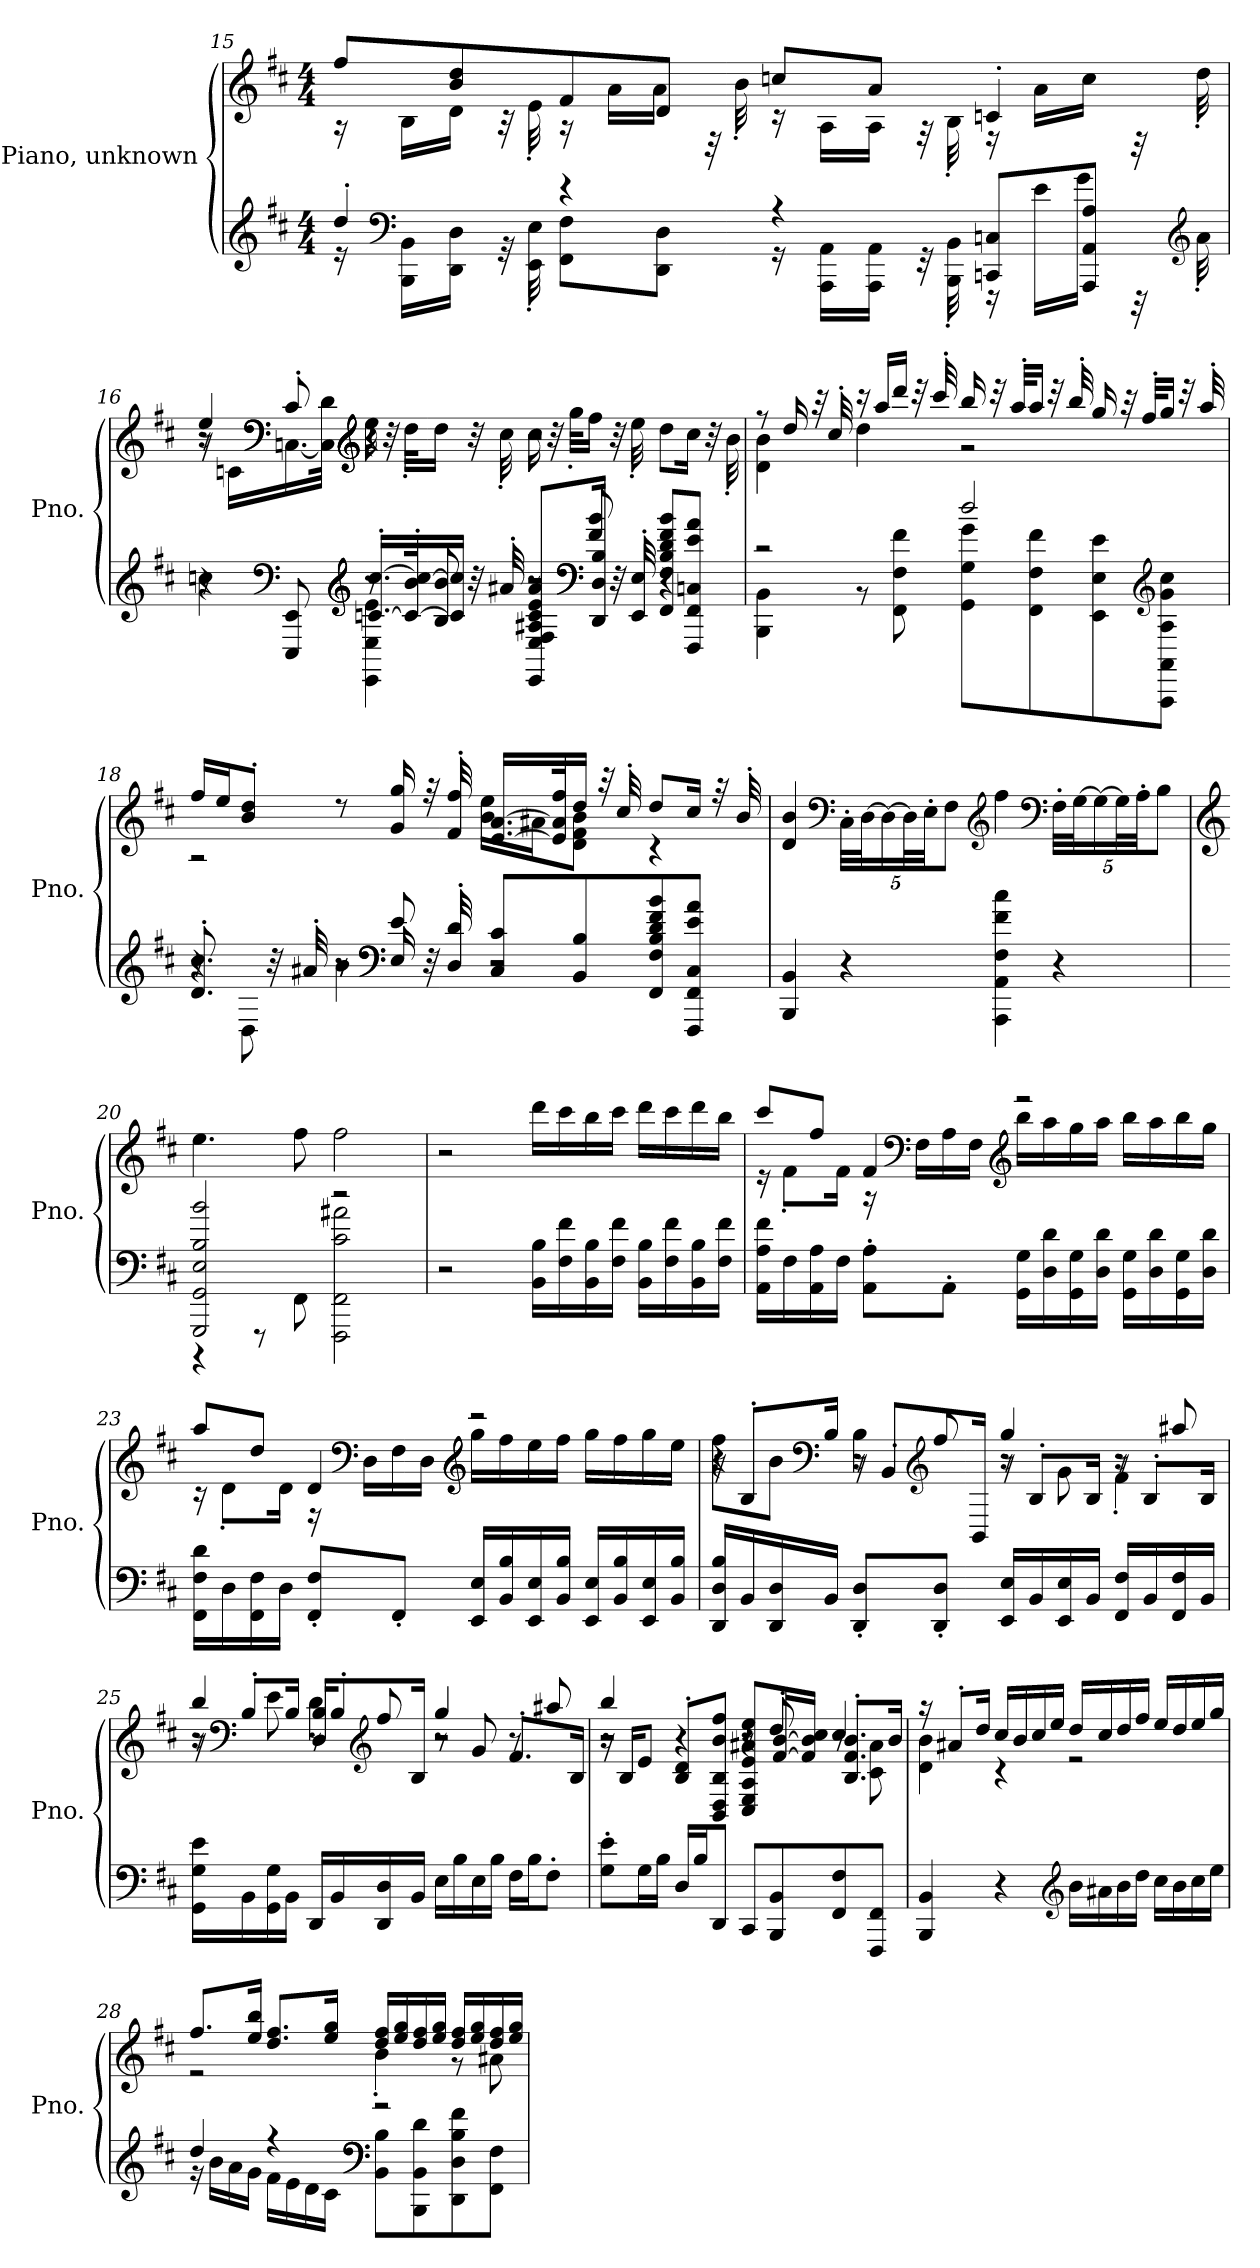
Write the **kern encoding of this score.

**kern	**kern
*part1	*part1
*staff2	*staff1
*I"Piano, unknown	*
*I'Pno.	*
!!LO:LB:g=z
*clefG2	*clefG2
*k[f#c#]	*k[f#c#]
*M4/4	*M4/4
=15	=15
*^	*^
4dd'/	16r	8ff#/L	16r
*clefF4	*	*	*
.	16BBB\ 16BB\LL	.	16B\LL
.	16DD\ 16D\JJ	8b/ 8dd/	16d\JJ
.	32r	.	32r
.	32EE\' 32E\'	.	32e'\
4r	8FF#\ 8F#\L	8f#/	16r
.	.	.	16a\LL
.	8DD\ 8D\J	8d/J	16a\JJ
.	.	.	32r
.	.	.	32b'\
4r	16r	8ccn/L	16r
.	16AAA\ 16AA\LL	.	16A\LL
.	16AAA\ 16AA\JJ	8a/J	16A\JJ
.	32r	.	32r
.	32BBB\' 32BB\'	.	32B'\
8CCn/ 8Cn/L	16r	4cn'/	16r
.	16e\LL	.	16a\LL
8AAA/ 8AA/ 8A/J	16g\JJ	.	16cc\JJ
.	32r	.	32r
*clefG2	*	*	*
.	32a'\	.	32dd'\
!!LO:LB:g=z
=16	=16	=16	=16
*	*^	*	*^
4r	4ccn\	8r	4ee/	16r	8r
.	.	.	.	16cn\LL	.
*clefF4	*	*	*clefF4	*	*
.	.	8EEE/ 8EE/	.	[16.Cn\	8c'/
.	.	.	.	32C\] 32d\JJk	.
*clefG2	*	*	*clefG2	*	*
8r	4EE\ 4E\ 4e\	[16.cn/' [16.cc/'LL	4r	16ee\	4r
.	.	.	.	32r	.
.	.	32c/_' 32b/' 32cc/_'K	.	32dd'\KLL	.
8B/ 8b/	.	16c/] 16cc/]JJ	.	16dd\JJ	.
.	.	32r	.	32r	.
.	.	32a#X'/	.	32cc#'\	.
8r	2r	8EE/ 8E/ 8F#/ 8A#X/ 8c/ 8e/ 8a#/L	2r	16cc#\	2r
.	.	.	.	32r	.
.	.	.	.	32gg'\KLL	.
*clefF4	*	*	*	*	*
8f#/ 8b/	.	16DD/ 16D/ 16B/Jk	.	16ff#\JJ	.
.	.	32r	.	32r	.
.	.	32EE/' 32E/'	.	32ee'\	.
4r	.	8FF#/ 8F#/ 8B/ 8d/ 8f#/ 8b/L	.	8dd\L	.
.	.	8FFF#/ 8FF#/ 8Cn/ 8e/ 8a#/J	.	16cc#\Jk	.
.	.	.	.	32r	.
.	.	.	.	32b'\	.
*	*v	*v	*	*	*
*	*	*	*v	*v
!!LO:LB:g=z
=17	=17	=17	=17
2r	4BBB\ 4BB\	8r	4d\ 4b\
.	.	16dd/	.
.	.	32r	.
.	.	32cc#'/	.
.	8r	16r	4dd\
.	.	16aa/LL	.
.	8FF#\ 8F#\ 8f#\	16ddd/JJ	.
.	.	32r	.
.	.	32ccc#'/	.
2dd/	8GG\ 8G\ 8g\L	16bb/	2r
.	.	32r	.
.	.	32aa'/KLL	.
.	8FF#\ 8F#\ 8f#\	16aa/JJ	.
.	.	32r	.
.	.	32bb'/	.
.	8EE\ 8E\ 8e\	16gg/	.
.	.	32r	.
.	.	32ff#'/KLL	.
*clefG2	*	*	*
.	8AAA\ 8AA\ 8A\ 8g\ 8cc#\J	16gg/JJ	.
.	.	32r	.
.	.	32aa'/	.
!!LO:LB:g=z	!!
=18	=18	=18	=18
*	*^	*	*
4r	8r	8.d/' 8.cc#/'	16ff#/LL	2r
.	.	.	16ee/J	.
.	8D\	.	8b/' 8dd/'J	.
.	.	32r	.	.
.	.	32a#X'/	.	.
8r	4b\	8r	8r	.
*clefF4	*	*	*	*
8e/	.	16E/	16g/ 16gg/	.
.	.	32r	32r	.
.	.	32D/' 32d/'	32f#/' 32ff#/'	.
2r	2r	8C#/ 8c#/L	[16.e/ [16.a/LL	16b\ 16ee\LL
.	.	.	.	16a#X\J
.	.	.	32e/] 32a/] 32ff#/K	.
.	.	8BB/ 8B/	16dd/JJ	8d\ 8f#\ 8b\J
.	.	.	32r	.
.	.	.	32cc#'/	.
.	.	8FF#/ 8F#/ 8B/ 8d/ 8f#/ 8b/	8dd/L	4r
.	.	8FFF#/ 8FF#/ 8C#/ 8e/ 8a#/J	16cc#/Jk	.
.	.	.	32r	.
.	.	.	32b'/	.
*v	*v	*v	*	*
*	*v	*v
!!LO:LB:g=z
=19	=19
4BBB/ 4BB/	4d/ 4b/
*	*clefF4
*	*Xbrackettup
4r	40C#'\LLL
.	[40D\J
.	20D\_
.	40D\L]
.	40E'\JJ
.	10F#\J
*	*clefG2
4AAA\ 4AA\ 4F#\ 4f#\ 4cc#\	4ff#\
*	*clefF4
4r	40F#'\LLL
.	[40G\J
.	20G\_
.	40G\L]
.	40A'\JJ
.	10B\J
=20	=20
*	*clefG2
*^	*
2GGG/ 2GG/ 2E/ 2B/ 2b/	4r	4.ee\
.	8r	.
.	8FF#\	8ff#\
2r	2FFF#\ 2FF#\ 2c#\ 2a#X\	2ff#\
*v	*v	*
=21	=21
2r	2r
16BB\ 16B\LL	16ddd\LL
16F#\ 16f#\	16ccc#\
16BB\ 16B\	16bb\
16F#\ 16f#\JJ	16ccc#\JJ
16BB\ 16B\LL	16ddd\LL
16F#\ 16f#\	16ccc#\
16BB\ 16B\	16ddd\
16F#\ 16f#\JJ	16bb\JJ
!!LO:PB:g=z
=22	=22
*	*^
16AA\ 16A\ 16f#\LL	8ccc#/L	16r
16F#\	.	8f#'\L
16AA\ 16A\	8ff#/J	.
16F#\JJ	.	16f#\Jk
8AA\' 8A\'L	4f#/	16r
*	*clefF4	*
.	.	16F#\LL
8AA'\J	.	16A\
.	.	16F#\JJ
*	*clefG2	*
16GG\ 16G\LL	2r	16bb\LL
16D\ 16d\	.	16aa\
16GG\ 16G\	.	16gg\
16D\ 16d\JJ	.	16aa\JJ
16GG\ 16G\LL	.	16bb\LL
16D\ 16d\	.	16aa\
16GG\ 16G\	.	16bb\
16D\ 16d\JJ	.	16gg\JJ
=23	=23	=23
16FF#\ 16F#\ 16d\LL	8aa/L	16r
16D\	.	8d'\L
16FF#\ 16F#\	8dd/J	.
16D\JJ	.	16d\Jk
8FF#/' 8F#/'L	4d/	16r
*	*clefF4	*
.	.	16D\LL
8FF#'/J	.	16F#\
.	.	16D\JJ
*	*clefG2	*
16EE/ 16E/LL	2r	16gg\LL
16BB/ 16B/	.	16ff#\
16EE/ 16E/	.	16ee\
16BB/ 16B/JJ	.	16ff#\JJ
16EE/ 16E/LL	.	16gg\LL
16BB/ 16B/	.	16ff#\
16EE/ 16E/	.	16gg\
16BB/ 16B/JJ	.	16ee\JJ
!!LO:LB:g=z
=24	=24	=24
*	*	*^
16DD/ 16D/ 16B/LL	4r	8ff#\L	16r
16BB/	.	.	8B'/L
16DD/ 16D/	.	8b\J	.
*	*clefF4	*	*
16BB/JJ	.	.	16B/Jk
8DD/' 8D/'L	8r	4B\	16r
.	.	.	8BB'/L
*	*clefG2	*	*
8DD/' 8D/'J	8ff#/	.	.
.	.	.	16BB/Jk
16EE/ 16E/LL	4gg/	8r	16r
16BB/	.	.	8B'/L
16EE/ 16E/	.	8g\	.
16BB/JJ	.	.	16B/Jk
16FF#/ 16F#/LL	8r	4f#'\	16r
16BB/	.	.	8B'/L
16FF#/ 16F#/	8aa#X/	.	.
16BB/JJ	.	.	16B/Jk
=25	=25	=25	=25
16GG\ 16G\ 16e\LL	4bb/	8r	16r
*	*clefF4	*	*
16BB\	.	.	8B'/L
16GG\ 16G\	.	8e\	.
16BB\JJ	.	.	16B/Jk
16DD/LL	8r	4d\	16D/ 16B/KL
16BB/	.	.	8B'/
*	*clefG2	*	*
16DD/ 16D/	8ff#/	.	.
16BB/JJ	.	.	16B/Jk
16E\LL	4gg/	2r	8r
16B\	.	.	.
16E\	.	.	8g/
16B\JJ	.	.	.
16F#\LL	8r	.	8.f#'/L
16B\J	.	.	.
8F#'\J	8aa#X/	.	.
.	.	.	16B/Jk
!!LO:LB:g=z	!!	!!
=26	=26	=26	=26
8G\' 8e\'L	4bb/	2r	16r
.	.	.	16B/KL
16G\L	.	.	8e/J
16B\JJ	.	.	.
16D/LL	4r	.	8B/' 8d/'L
16B/J	.	.	.
8DD/J	.	.	8BB/ 8D/ 8B/ 8b/ 8ff#/J
8CC#/L	8r	4r	8C#/ 8E/ 8A/ 8e/ 8a#X/ 8ee/L
8BBB/ 8BB/	8dd'/	.	[16f#/ [16b/L
.	.	.	16f#/] 16b/] 16cc#/JJ
8FF#/ 8F#/	4cc#/	8r	8.B/' 8.f#/' 8.b/'L
8FFF#/ 8FF#/J	.	8c#\ 8a#\	.
.	.	.	16b/Jk
*	*	*v	*v
=27	=27	=27
4BBB/ 4BB/	16r	4d\ 4b\
.	8a#X'/L	.
.	16dd/Jk	.
4r	16cc#/LL	4r
.	16b/	.
.	16cc#/	.
.	16ee/JJ	.
*clefG2	*	*
16b\LL	16dd/LL	2r
16a#X\	16cc#/	.
16b\	16dd/	.
16dd\JJ	16ff#/JJ	.
16cc#\LL	16ee/LL	.
16b\	16dd/	.
16cc#\	16ee/	.
16ee\JJ	16gg/JJ	.
!!LO:LB:g=z	!!
=28	=28	=28
*^	*	*
4dd/	16r	8.ff#/L	2r
.	16b\LL	.	.
.	16a\	.	.
.	16g\JJ	16ee/ 16bb/Jk	.
4r	16f#\LL	8.dd/ 8.ff#/L	.
.	16e\	.	.
.	16d\	.	.
.	16c#\JJ	16ee/ 16gg/Jk	.
*clefF4	*	*	*
2r	8BB\ 8B\L	16dd/ 16ff#/LL	4b'\
.	.	16ee/ 16gg/	.
.	8BBB\ 8BB\ 8d\	16dd/ 16ff#/	.
.	.	16ee/ 16gg/JJ	.
.	8DD\ 8D\ 8B\ 8f#\	16dd/ 16ff#/LL	8r
.	.	16ee/ 16gg/	.
.	8FF#\ 8F#\J	16dd/ 16ff#/	8a#X\
.	.	16ee/ 16gg/JJ	.
*v	*v	*	*
*	*v	*v
=	=
*-	*-
